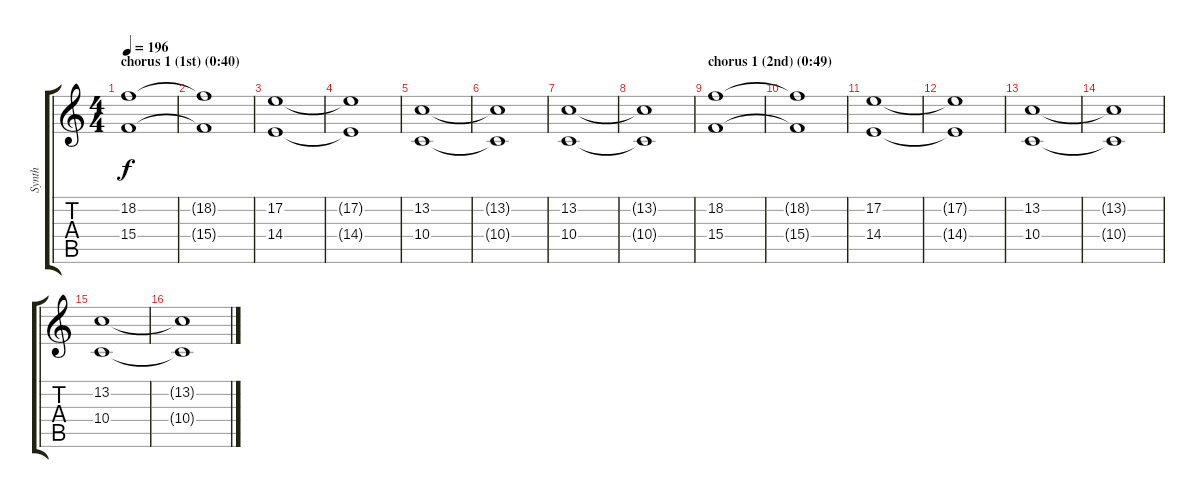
\track ("Synth" "Synth") {instrument stringensemble1}
\staff {score tabs}
\tuning (E4 B3 G3 D3 A2 E2) {hide}
\ts (4 4)
\section ("" "chorus 1 (1st) (0:40)")
\tempo 196
\clef g2
\ks c
(18.2 15.4).1{dy f} |
(18.2{t} 15.4{t}).1 |
(17.2 14.4).1 |
(17.2{t} 14.4{t}).1 |
(13.2 10.4).1 |
(13.2{t} 10.4{t}).1 |
(13.2 10.4).1 |
(13.2{t} 10.4{t}).1 |
\section ("" "chorus 1 (2nd) (0:49)")
(18.2 15.4).1 |
(18.2{t} 15.4{t}).1 |
(17.2 14.4).1 |
(17.2{t} 14.4{t}).1 |
(13.2 10.4).1 |
(13.2{t} 10.4{t}).1 |
(13.2 10.4).1 |
(13.2{t} 10.4{t}).1
